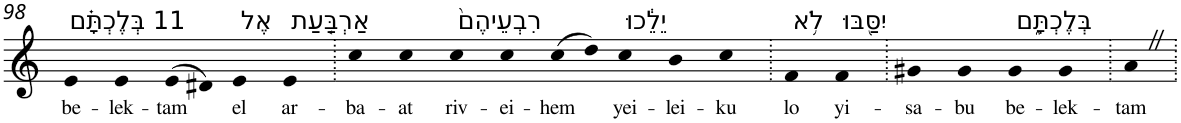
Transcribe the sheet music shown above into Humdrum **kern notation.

**kern	**text
*part1	*part1
*staff1	*staff1
*I"Piano	*
*I'Pno	*
!!LO:PB:g=z
*clefG2	*
*k[]	*
=98	=98
!LO:TX:a:t=11 בְּלֶכְתָּ֗ם	!
!	!LO:LY:b
4e	be-
!	!LO:LY:b
4e	-lek-
!	!LO:LY:b
(>8e	-tam
8d#X)	.
!LO:TX:a:t=אֶל	!
!	!LO:LY:b
4e	el
!LO:TX:a:t=אַרְבַּ֤עַת	!
!	!LO:LY:b
4e	ar-
=99.	=99.
!	!LO:LY:b
4cc	-ba-
!	!LO:LY:b
4cc	-at
!LO:TX:a:t=רִבְעֵיהֶם֙	!
!	!LO:LY:b
4cc	riv-
!	!LO:LY:b
4cc	-ei-
!	!LO:LY:b
(>8cc	-hem
8dd)	.
!LO:TX:a:t=יֵלֵ֔כוּ	!
!	!LO:LY:b
4cc	yei-
!	!LO:LY:b
4b	-lei-
!	!LO:LY:b
4cc	-ku
=100.	=100.
!LO:TX:a:t=לֹ֥א	!
!	!LO:LY:b
4f	lo
!LO:TX:a:t=יִסַּ֖בּוּ	!
!	!LO:LY:b
4f	yi-
=101.	=101.
!	!LO:LY:b
4g#X	-sa-
!	!LO:LY:b
4g#	-bu
!LO:TX:a:t=בְּלֶכְתָּ֑ם	!
!	!LO:LY:b
4g#	be-
!	!LO:LY:b
4g#	-lek-
=102.	=102.
!	!LO:LY:b
4aZ	-tam
=.	=.
*-	*-
